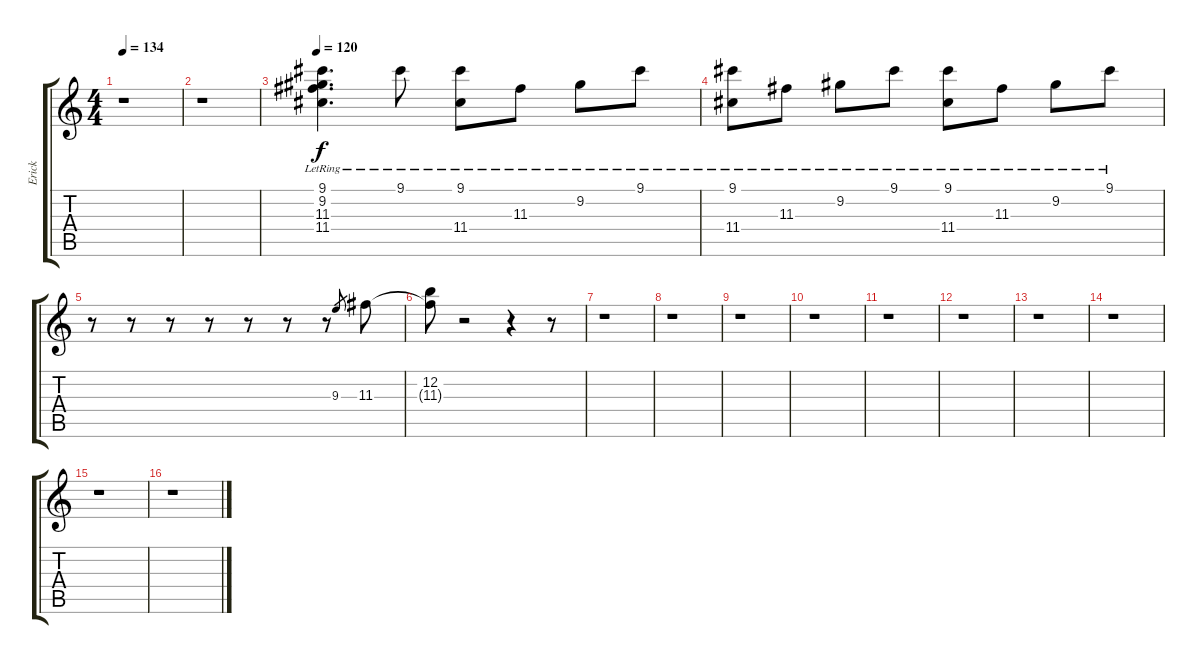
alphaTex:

\track ("Erick" "Erick") {instrument electricguitarclean}
\staff {score tabs}
\tuning (E4 B3 G3 D3 A2 E2) {hide}
\ts (4 4)
\tempo 134
\clef g2
\ks c
r.1{dy f} |
r.1 |
\tempo 120
(9.1{lr} 9.2{lr} 11.3{lr} 11.4{lr}).4{d} 9.1{lr}.8 (9.1{lr} 11.4{lr}).8 11.3{lr}.8 9.2{lr}.8 9.1{lr}.8 |
(9.1{lr} 11.4{lr}).8 11.3{lr}.8 9.2{lr}.8 9.1{lr}.8 (9.1{lr} 11.4{lr}).8 11.3{lr}.8 9.2{lr}.8 9.1{lr}.8 |
r.8 r.8 r.8 r.8 r.8 r.8 r.8 9.3.8{gr} 11.3.8 |
(12.2 11.3{t}).8 r.2 r.4 r.8 |
r.1 |
r.1 |
r.1 |
r.1 |
r.1 |
r.1 |
r.1 |
r.1 |
r.1 |
r.1
